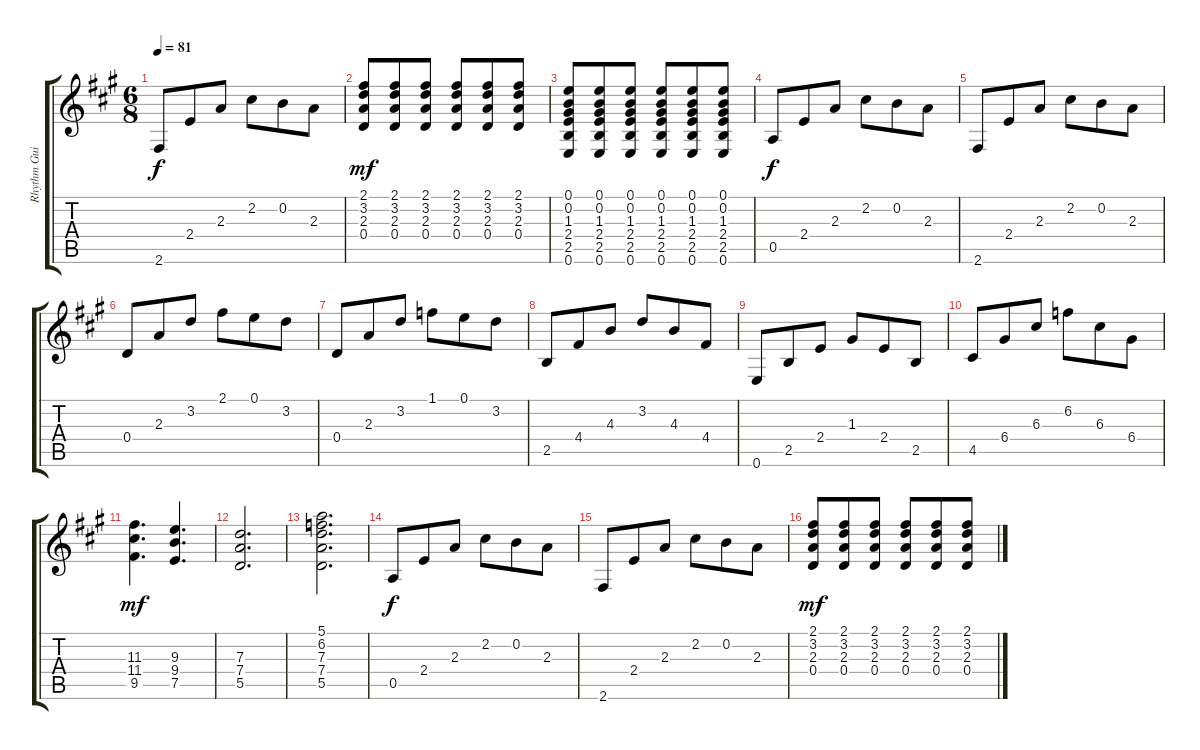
\track ("Rhythm Guitar" "Rhythm Gui") {instrument electricguitarclean}
\staff {score tabs}
\tuning (E4 B3 G3 D3 A2 E2) {hide}
\ts (6 8)
\tempo 81
\clef g2
\ks a
2.6.8{dy f} 2.4.8 2.3.8 2.2.8 0.2.8 2.3.8 |
(2.1 3.2 2.3 0.4).8{dy mf} (2.1 3.2 2.3 0.4).8 (2.1 3.2 2.3 0.4).8 (2.1 3.2 2.3 0.4).8 (2.1 3.2 2.3 0.4).8 (2.1 3.2 2.3 0.4).8 |
(0.1 0.2 1.3 2.4 2.5 0.6).8 (0.1 0.2 1.3 2.4 2.5 0.6).8 (0.1 0.2 1.3 2.4 2.5 0.6).8 (0.1 0.2 1.3 2.4 2.5 0.6).8 (0.1 0.2 1.3 2.4 2.5 0.6).8 (0.1 0.2 1.3 2.4 2.5 0.6).8 |
0.5.8{dy f} 2.4.8 2.3.8 2.2.8 0.2.8 2.3.8 |
2.6.8 2.4.8 2.3.8 2.2.8 0.2.8 2.3.8 |
0.4.8 2.3.8 3.2.8 2.1.8 0.1.8 3.2.8 |
0.4.8 2.3.8 3.2.8 1.1.8 0.1.8 3.2.8 |
2.5.8 4.4.8 4.3.8 3.2.8 4.3.8 4.4.8 |
0.6.8 2.5.8 2.4.8 1.3.8 2.4.8 2.5.8 |
4.5.8 6.4.8 6.3.8 6.2.8 6.3.8 6.4.8 |
(11.3 11.4 9.5).4{d dy mf} (9.3 9.4 7.5).4{d} |
(7.3 7.4 5.5).2{d} |
(5.1 6.2 7.3 7.4 5.5).2{d} |
0.5.8{dy f} 2.4.8 2.3.8 2.2.8 0.2.8 2.3.8 |
2.6.8 2.4.8 2.3.8 2.2.8 0.2.8 2.3.8 |
(2.1 3.2 2.3 0.4).8{dy mf} (2.1 3.2 2.3 0.4).8 (2.1 3.2 2.3 0.4).8 (2.1 3.2 2.3 0.4).8 (2.1 3.2 2.3 0.4).8 (2.1 3.2 2.3 0.4).8
